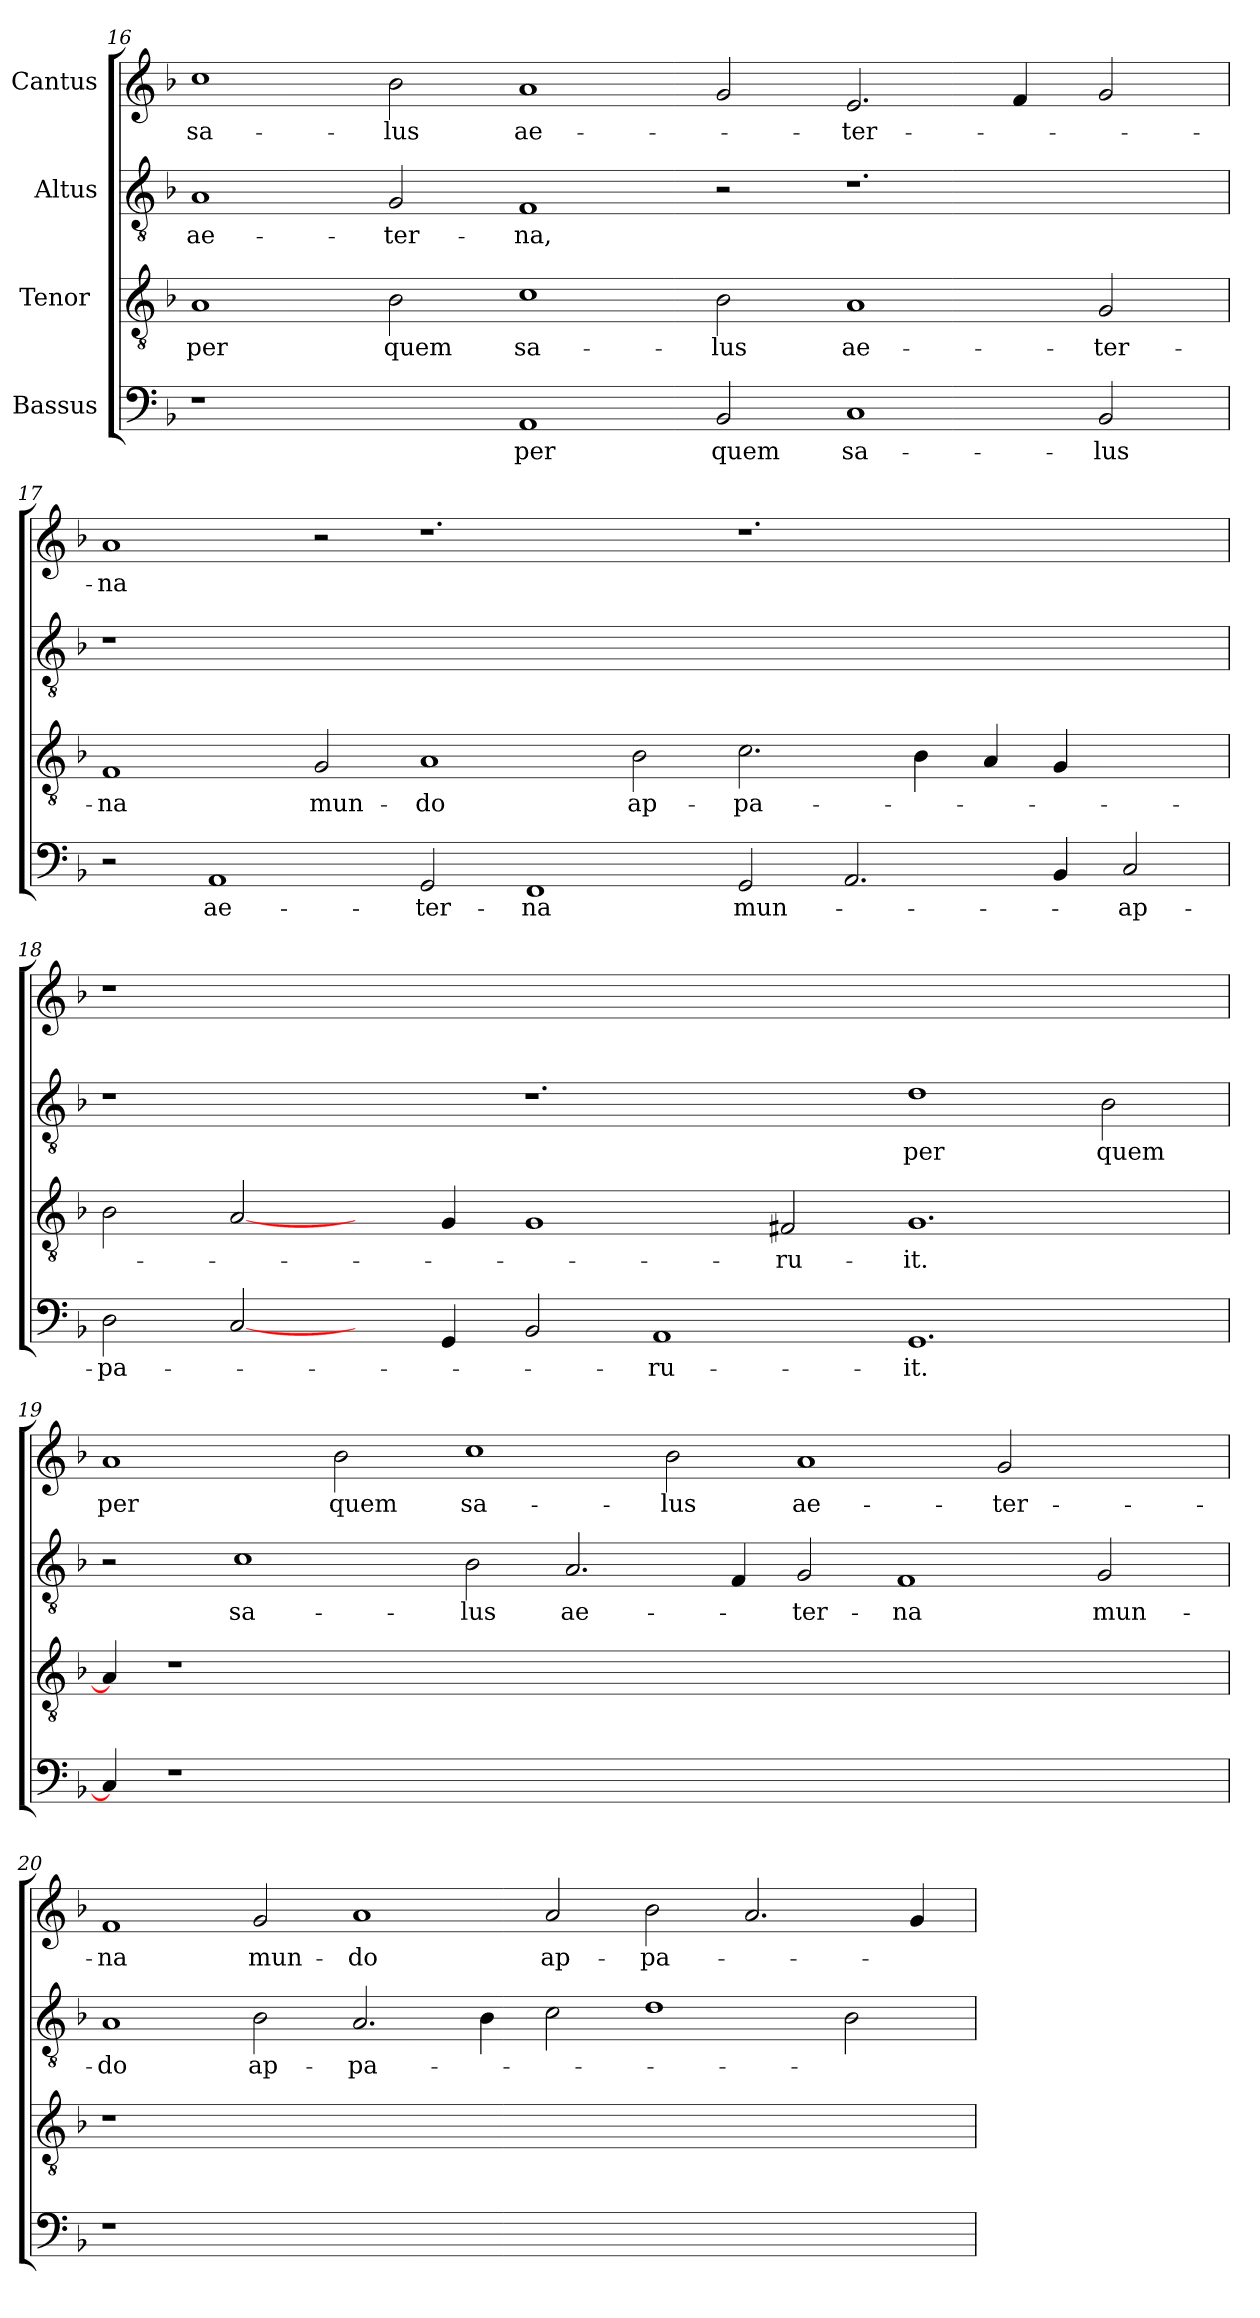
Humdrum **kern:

**kern	**text	**kern	**text	**kern	**text	**kern	**text
*part4	*part4	*part3	*part3	*part2	*part2	*part1	*part1
*staff4	*staff4	*staff3	*staff3	*staff2	*staff2	*staff1	*staff1
*I"Bassus	*	*I"Tenor 	*	*I"Altus	*	*I"Cantus	*
*clefF4	*	*clefGv2	*	*clefGv2	*	*clefG2	*
*k[b-]	*	*k[b-]	*	*k[b-]	*	*k[b-]	*
*F:	*	*F:	*	*F:	*	*F:	*
=16	=16	=16	=16	=16	=16	=16	=16
1r	.	1A/	per	1A/	ae-	1cc\	sa-
2ryy	.	2B-\	quem	2G/	-ter-	2b-\	-lus
1AA/	per	1c\	sa-	1F/	-na,	1a/	ae-
2BB-/	quem	2B-\	-lus	2r	.	2g/	.
1C/	sa-	1A/	ae-	1.r	.	2.e/	-ter-
.	.	.	.	.	.	4f/	.
2BB-/	-lus	2G/	-ter-	.	.	2g/	.
!!LO:LB:g=z
=17	=17	=17	=17	=17	=17	=17	=17
2r	.	1F/	-na	1r	.	1a/	-na
1AA/	ae-	.	.	.	.	.	.
.	.	2G/	mun-	2%7ryy	.	2r	.
2GG/	-ter-	1A/	-do	.	.	1.r	.
1FF/	-na	.	.	.	.	.	.
.	.	2B-\	ap-	.	.	.	.
2GG/	mun-	2.c\	-pa-	.	.	1.r	.
2.AA/	.	.	.	.	.	.	.
.	.	4B-\	.	.	.	.	.
.	.	4A/	.	.	.	.	.
4BB-/	.	4G/	.	.	.	.	.
2C/	-ap-	2ryy	.	2ryy	.	2ryy	.
=18	=18	=18	=18	=18	=18	=18	=18
2D\	-pa-	2B-\	.	1r	.	1r	.
[2C/	.	[2A/	.	.	.	.	.
4ryy	.	4ryy	.	2ryy	.	2%7ryy	.
4GG/	.	4G/	.	.	.	.	.
2BB-/	.	1G/	.	1.r	.	.	.
1AA/	-ru-	.	.	.	.	.	.
.	.	2F#X/	-ru-	.	.	.	.
1.GG/	-it.	1.G/	-it.	1d\	per	.	.
.	.	.	.	2B-\	quem	.	.
=19	=19	=19	=19	=19	=19	=19	=19
4C/]	.	4A/]	.	2r	.	1a/	per
1r	.	1r	.	.	.	.	.
.	.	.	.	1c\	sa-	.	.
.	.	.	.	.	.	2b-\	quem
2%7ryy	.	2%7ryy	.	.	.	.	.
.	.	.	.	2B-\	-lus	1cc\	sa-
.	.	.	.	2.A/	ae-	.	.
.	.	.	.	.	.	2b-\	-lus
.	.	.	.	4F/	.	.	.
.	.	.	.	2G/	-ter-	1a/	ae-
.	.	.	.	1F/	-na	.	.
.	.	.	.	.	.	2g/	-ter-
.	.	.	.	2G/	mun-	2ryy	.
4ryy	.	4ryy	.	.	.	.	.
=20	=20	=20	=20	=20	=20	=20	=20
1r	.	1r	.	1A/	-do	1f/	-na
2%7ryy	.	2%7ryy	.	2B-\	ap-	2g/	mun-
.	.	.	.	2.A/	-pa-	1a/	-do
.	.	.	.	4B-\	.	.	.
.	.	.	.	2c\	.	2a/	ap-
.	.	.	.	1d\	.	2b-\	-pa-
.	.	.	.	.	.	2.a/	.
.	.	.	.	2B-\	.	.	.
.	.	.	.	.	.	4g/	.
=	=	=	=	=	=	=	=
*-	*-	*-	*-	*-	*-	*-	*-
